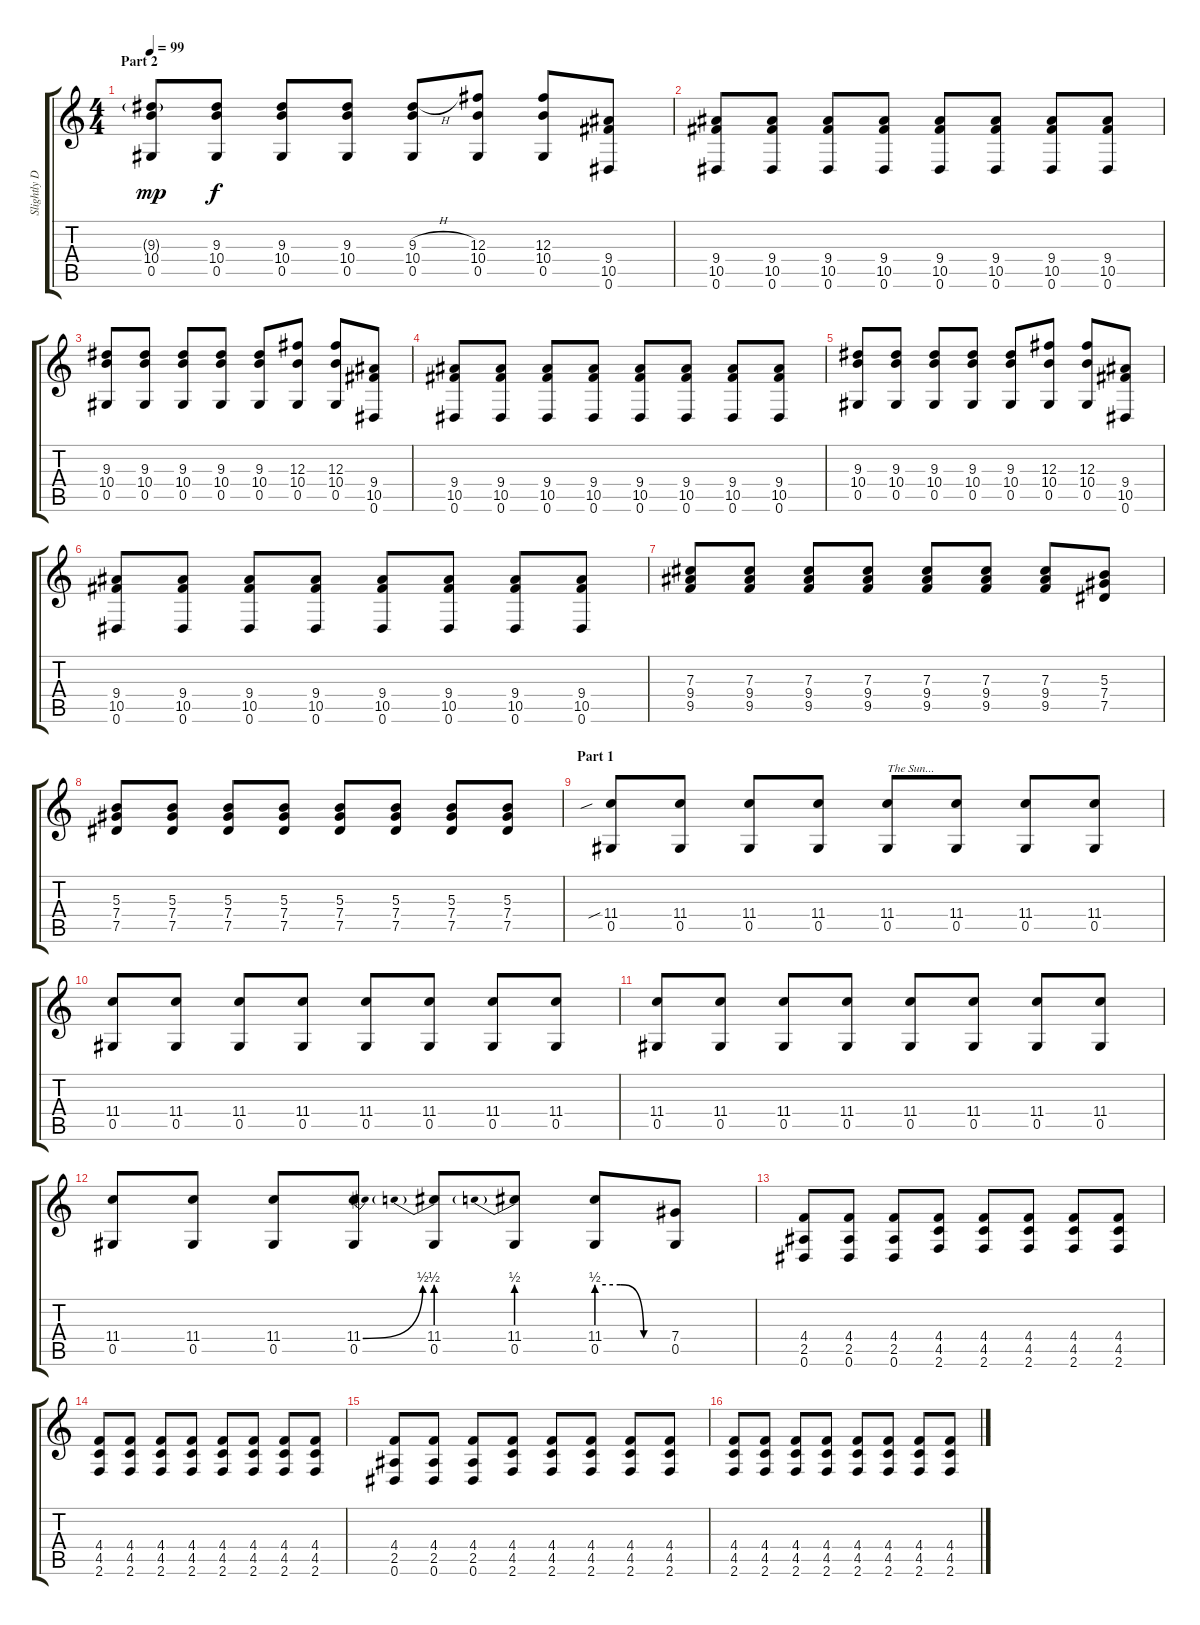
\track ("Slightly Distorted Guitar" "Slightly D") {instrument electricguitarjazz}
\staff {score tabs}
\tuning (Eb4 Bb3 Gb3 Db3 Ab2 Eb2) {hide}
\ts (4 4)
\section ("" "Part 2")
\tempo 99
\clef g2
\ks c
(9.3{g} 10.4 0.5).8{dy mp} (9.3 10.4 0.5).8{dy f} (9.3 10.4 0.5).8 (9.3 10.4 0.5).8 (9.3{h} 10.4 0.5).8 (12.3 10.4 0.5).8 (12.3 10.4 0.5).8 (9.4 10.5 0.6).8 |
(9.4 10.5 0.6).8 (9.4 10.5 0.6).8 (9.4 10.5 0.6).8 (9.4 10.5 0.6).8 (9.4 10.5 0.6).8 (9.4 10.5 0.6).8 (9.4 10.5 0.6).8 (9.4 10.5 0.6).8 |
(9.3 10.4 0.5).8 (9.3 10.4 0.5).8 (9.3 10.4 0.5).8 (9.3 10.4 0.5).8 (9.3 10.4 0.5).8 (12.3 10.4 0.5).8 (12.3 10.4 0.5).8 (9.4 10.5 0.6).8 |
(9.4 10.5 0.6).8 (9.4 10.5 0.6).8 (9.4 10.5 0.6).8 (9.4 10.5 0.6).8 (9.4 10.5 0.6).8 (9.4 10.5 0.6).8 (9.4 10.5 0.6).8 (9.4 10.5 0.6).8 |
(9.3 10.4 0.5).8 (9.3 10.4 0.5).8 (9.3 10.4 0.5).8 (9.3 10.4 0.5).8 (9.3 10.4 0.5).8 (12.3 10.4 0.5).8 (12.3 10.4 0.5).8 (9.4 10.5 0.6).8 |
(9.4 10.5 0.6).8 (9.4 10.5 0.6).8 (9.4 10.5 0.6).8 (9.4 10.5 0.6).8 (9.4 10.5 0.6).8 (9.4 10.5 0.6).8 (9.4 10.5 0.6).8 (9.4 10.5 0.6).8 |
(7.3 9.4 9.5).8 (7.3 9.4 9.5).8 (7.3 9.4 9.5).8 (7.3 9.4 9.5).8 (7.3 9.4 9.5).8 (7.3 9.4 9.5).8 (7.3 9.4 9.5).8 (5.3 7.4 7.5).8 |
(5.3 7.4 7.5).8 (5.3 7.4 7.5).8 (5.3 7.4 7.5).8 (5.3 7.4 7.5).8 (5.3 7.4 7.5).8 (5.3 7.4 7.5).8 (5.3 7.4 7.5).8 (5.3 7.4 7.5).8 |
\section ("" "Part 1")
(11.4{sib} 0.5).8 (11.4 0.5).8 (11.4 0.5).8 (11.4 0.5).8 (11.4 0.5).8{txt "The Sun..."} (11.4 0.5).8 (11.4 0.5).8 (11.4 0.5).8 |
(11.4 0.5).8 (11.4 0.5).8 (11.4 0.5).8 (11.4 0.5).8 (11.4 0.5).8 (11.4 0.5).8 (11.4 0.5).8 (11.4 0.5).8 |
(11.4 0.5).8 (11.4 0.5).8 (11.4 0.5).8 (11.4 0.5).8 (11.4 0.5).8 (11.4 0.5).8 (11.4 0.5).8 (11.4 0.5).8 |
(11.4 0.5).8 (11.4 0.5).8 (11.4 0.5).8 (11.4{be (bend 0 0 60 2)} 0.5).8 (11.4{be (prebend 0 2 60 2)} 0.5).8 (11.4{be (prebend 0 2 60 2)} 0.5).8 (11.4{be (custom 0 2 20 2 40 0 60 0)} 0.5).8 (7.4 0.5).8 |
(4.4 2.5 0.6).8 (4.4 2.5 0.6).8 (4.4 2.5 0.6).8 (4.4 4.5 2.6).8 (4.4 4.5 2.6).8 (4.4 4.5 2.6).8 (4.4 4.5 2.6).8 (4.4 4.5 2.6).8 |
(4.4 4.5 2.6).8 (4.4 4.5 2.6).8 (4.4 4.5 2.6).8 (4.4 4.5 2.6).8 (4.4 4.5 2.6).8 (4.4 4.5 2.6).8 (4.4 4.5 2.6).8 (4.4 4.5 2.6).8 |
(4.4 2.5 0.6).8 (4.4 2.5 0.6).8 (4.4 2.5 0.6).8 (4.4 4.5 2.6).8 (4.4 4.5 2.6).8 (4.4 4.5 2.6).8 (4.4 4.5 2.6).8 (4.4 4.5 2.6).8 |
(4.4 4.5 2.6).8 (4.4 4.5 2.6).8 (4.4 4.5 2.6).8 (4.4 4.5 2.6).8 (4.4 4.5 2.6).8 (4.4 4.5 2.6).8 (4.4 4.5 2.6).8 (4.4 4.5 2.6).8
